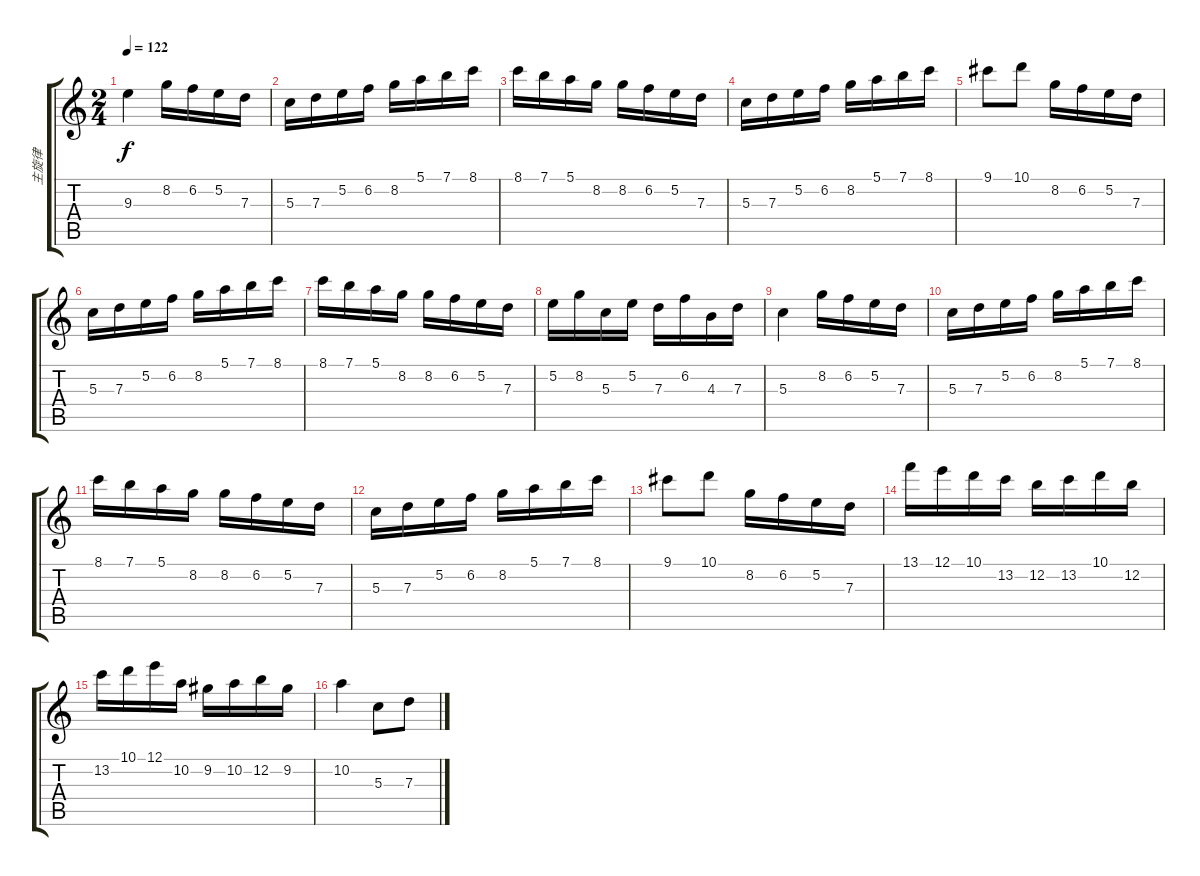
\track ("主旋律" "主旋律") {instrument overdrivenguitar}
\staff {score tabs}
\tuning (E4 B3 G3 D3 A2 E2) {hide}
\ts (2 4)
\tempo 122
\clef g2
\ks c
9.3.4{dy f} 8.2.16 6.2.16 5.2.16 7.3.16 |
5.3.16 7.3.16 5.2.16 6.2.16 8.2.16 5.1.16 7.1.16 8.1.16 |
8.1.16 7.1.16 5.1.16 8.2.16 8.2.16 6.2.16 5.2.16 7.3.16 |
5.3.16 7.3.16 5.2.16 6.2.16 8.2.16 5.1.16 7.1.16 8.1.16 |
9.1.8 10.1.8 8.2.16 6.2.16 5.2.16 7.3.16 |
5.3.16 7.3.16 5.2.16 6.2.16 8.2.16 5.1.16 7.1.16 8.1.16 |
8.1.16 7.1.16 5.1.16 8.2.16{txt ""} 8.2.16 6.2.16 5.2.16 7.3.16 |
5.2.16 8.2.16 5.3.16 5.2.16 7.3.16 6.2.16 4.3.16 7.3.16 |
5.3.4 8.2.16 6.2.16 5.2.16 7.3.16 |
5.3.16 7.3.16 5.2.16 6.2.16 8.2.16 5.1.16 7.1.16 8.1.16 |
8.1.16 7.1.16 5.1.16 8.2.16 8.2.16 6.2.16 5.2.16 7.3.16 |
5.3.16 7.3.16 5.2.16 6.2.16 8.2.16 5.1.16 7.1.16 8.1.16 |
9.1.8 10.1.8 8.2.16 6.2.16 5.2.16 7.3.16 |
13.1.16 12.1.16 10.1.16 13.2.16 12.2.16 13.2.16 10.1.16 12.2.16 |
13.2.16 10.1.16 12.1.16 10.2.16 9.2.16 10.2.16 12.2.16 9.2.16 |
10.2.4 5.3.8 7.3.8
